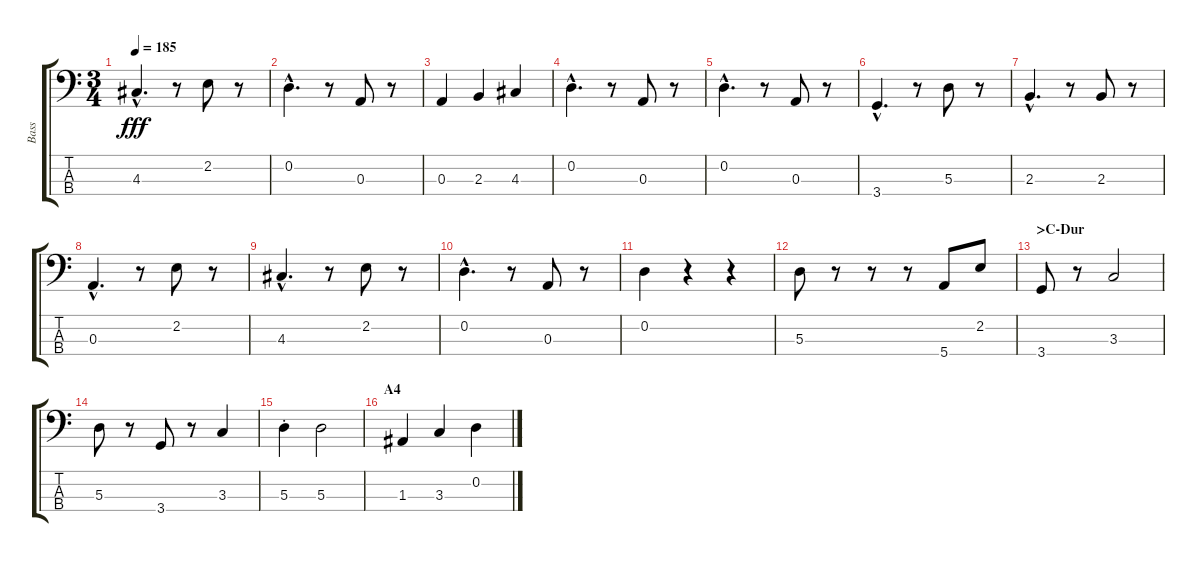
\track ("Bass" "Bass") {instrument acousticbass}
\staff {score tabs}
\tuning (G2 D2 A1 E1) {hide}
\ts (3 4)
\tempo 185
\clef f4
\ks c
4.3{hac}.4{d dy fff} r.8 2.2.8 r.8 |
0.2{hac}.4{d} r.8 0.3.8 r.8 |
0.3.4 2.3.4 4.3.4 |
0.2{hac}.4{d} r.8 0.3.8 r.8 |
0.2{hac}.4{d} r.8 0.3.8 r.8 |
3.4{hac}.4{d} r.8 5.3.8 r.8 |
2.3{hac}.4{d} r.8 2.3.8 r.8 |
0.3{hac}.4{d} r.8 2.2.8 r.8 |
4.3{hac}.4{d} r.8 2.2.8 r.8 |
0.2{hac}.4{d} r.8 0.3.8 r.8 |
0.2.4 r.4 r.4 |
5.3.8 r.8 r.8 r.8 5.4.8 2.2.8 |
\section ("" ">C-Dur")
3.4.8 r.8 3.3.2 |
5.3.8 r.8 3.4.8 r.8 3.3.4 |
5.3{st}.4 5.3.2 |
\section ("" "A4")
1.3.4 3.3.4 0.2.4
